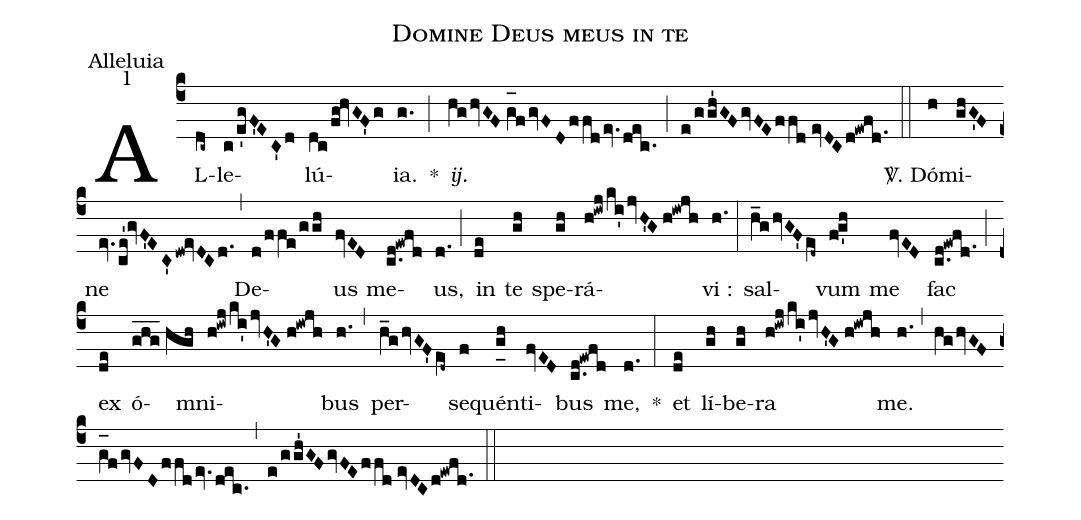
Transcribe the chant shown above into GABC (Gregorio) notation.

name:Domine Deus meus in te;
office-part:Alleluia;
mode:1;
%%
(c4) AL(dc~)le(c/e'gF'EC'd)lú(dc/fg!hvGF'g){ia}.(g.) *(;) <i>ij.</i>(hghvGF//g_[oh:h]fgvFDffdev.dec.) (;) (e/ggh'GF/gvFEffd//evDCd!ewfd.1) (::) <sp>V/</sp>. Dó(h)mi(ghG'F)ne(ev.ce'!gvF'EC'dw!evDCd.) (,) De(d/ffe/ggh)us(fvED) me(c.d!ewfd)us,(d.) (;) in(de) te(gh) spe(gh)rá(h!iwj/ki'jvH'G//h!iwjh)vi :(h.) (:) sal(h_ghvGF'e[ll:1]d~)vum(fg'h) me(fvED) fac(c.d!ewfd.1) (;) ex(de) ó(ghg___//hgh)mni(h!iwj/ki'jvH'G//h!iwjh)bus(h.) (,) per(h_ghvGF'e[ll:1]d~)se(f)quén(g_[uh:l]h)ti(fvED)bus(c.d!ewfd) me,(d.) *(:) et(de) lí(gh)be(gh)ra(h!iwj/ki'jvH'G//h!iwjh) me.(h.) (,) (hghvGF//g_[oh:h]fgvFDffdev.dec.) (,) (e/ggh'GF/gvFEffd//evDCd!ewfd.1) (::)
